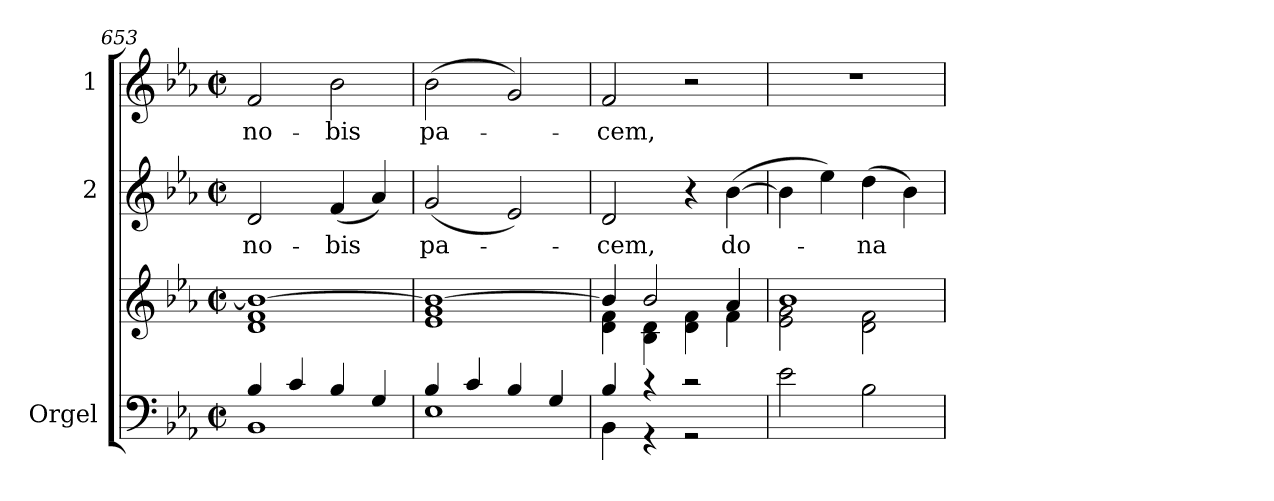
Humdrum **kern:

**kern	**kern	**kern	**text	**kern	**text
*part3	*part3	*part2	*part2	*part1	*part1
*staff4	*staff3	*staff2	*staff2	*staff1	*staff1
*I"Orgel	*	*I"2	*	*I"1	*
*I'Org.	*	*	*	*	*
*clefF4	*clefG2	*clefG2	*	*clefG2	*
*k[b-e-a-]	*k[b-e-a-]	*k[b-e-a-]	*	*k[b-e-a-]	*
*E-:	*E-:	*E-:	*	*E-:	*
*M2/2	*M2/2	*M2/2	*	*M2/2	*
*met(c|)	*met(c|)	*met(c|)	*	*met(c|)	*
=653	=653	=653	=653	=653	=653
*^	*	*	*	*	*
!	!	!	!	!LO:LY:b	!	!LO:LY:b
4B-/	1BB-	1d 1f 1b-_	2d/	no-	2f/	no-
4c/	.	.	.	.	.	.
!	!	!	!	!LO:LY:b	!	!LO:LY:b
4B-/	.	.	(<4f/	-bis	2b-\	-bis
4G/	.	.	4a-/)	.	.	.
!!LO:LB:g=z
=654	=654	=654	=654	=654	=654	=654
!	!	!	!	!LO:LY:b	!	!LO:LY:b
4B-/	1E-	1e- 1g 1b-_	(<2g/	pa-	(>2b-\	pa-
4c/	.	.	.	.	.	.
4B-/	.	.	2e-/)	.	2g/)	.
4G/	.	.	.	.	.	.
=655	=655	=655	=655	=655	=655	=655
*	*	*^	*	*	*	*
!	!	!	!	!	!LO:LY:b	!	!LO:LY:b
4B-/	4BB-\	4b-/]	4d\ 4f\	2d/	-cem,	2f/	-cem,
4r	4r	2b-/	4B-\ 4d\	.	.	.	.
2r	2r	.	4d\ 4f\	4r	.	2r	.
!	!	!	!	!	!LO:LY:b	!	!
.	.	4a-/	4f\	(>[4b-\	do-	.	.
*v	*v	*	*	*	*	*	*
=656	=656	=656	=656	=656	=656	=656
2e-\	1b-	2e-\ 2g\	4b-\]	.	1r	.
.	.	.	4ee-\)	.	.	.
!	!	!	!	!LO:LY:b	!	!
2B-\	.	2d\ 2f\	(>4dd\	-na	.	.
.	.	.	4b-\)	.	.	.
*	*v	*v	*	*	*	*
=	=	=	=	=	=
*-	*-	*-	*-	*-	*-
